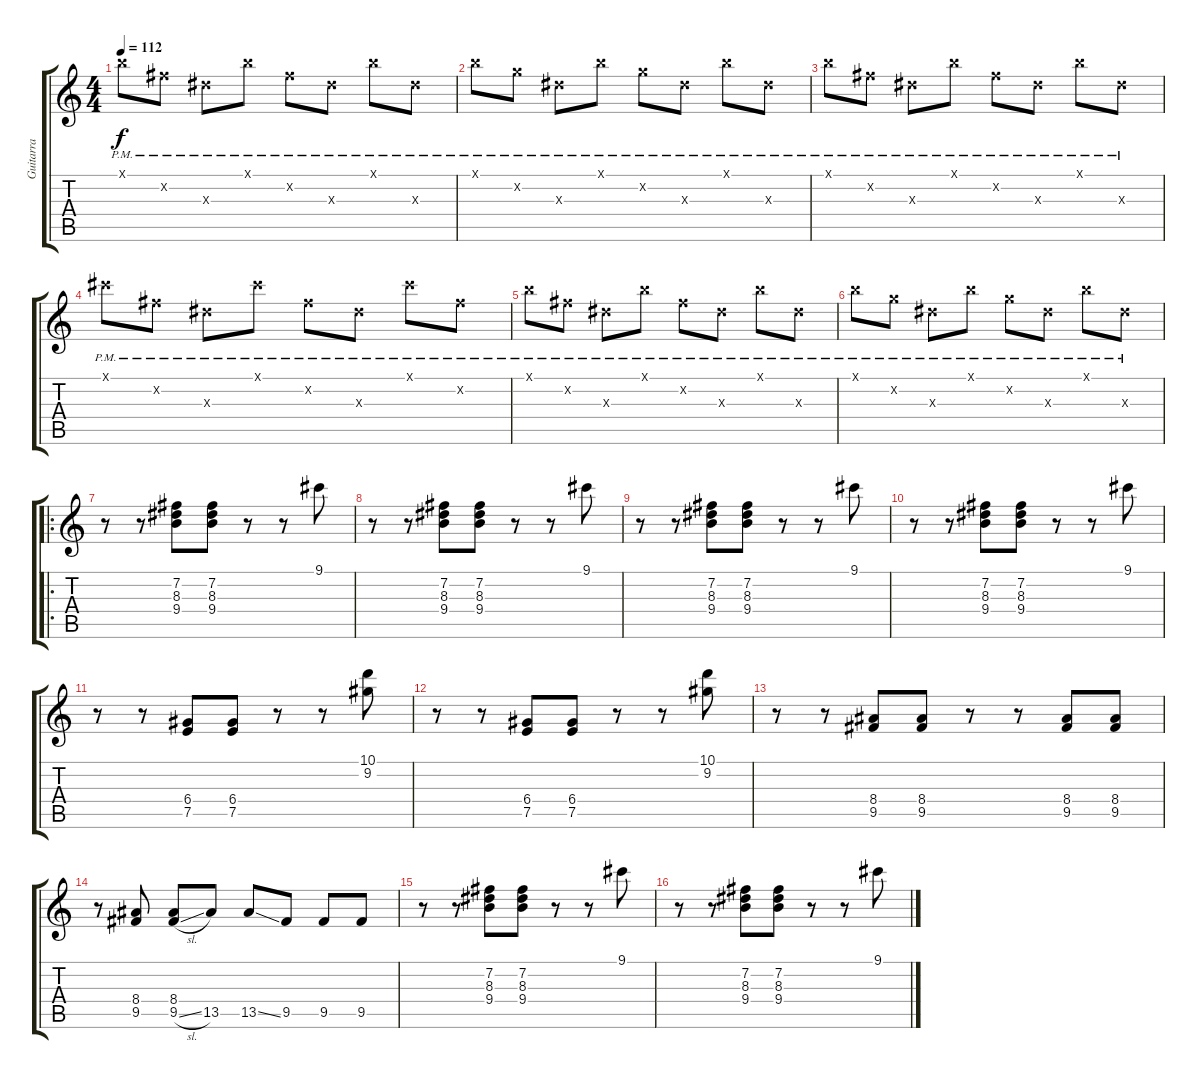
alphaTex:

\track ("Guitarra" "Guitarra") {instrument distortionguitar}
\staff {score tabs}
\tuning (E4 B3 G3 D3 A2 E2) {hide}
\ts (4 4)
\tempo 112
\clef g2
\ks c
7.1{pm x}.8{dy f} 7.2{pm x}.8 8.3{pm x}.8 7.1{pm x}.8 7.2{pm x}.8 8.3{pm x}.8 7.1{pm x}.8 8.3{pm x}.8 |
7.1{pm x}.8 8.2{pm x}.8 8.3{pm x}.8 7.1{pm x}.8 8.2{pm x}.8 8.3{pm x}.8 7.1{pm x}.8 8.3{pm x}.8 |
7.1{pm x}.8 7.2{pm x}.8 8.3{pm x}.8 7.1{pm x}.8 7.2{pm x}.8 8.3{pm x}.8 7.1{pm x}.8 8.3{pm x}.8 |
9.1{pm x}.8 7.2{pm x}.8 8.3{pm x}.8 9.1{pm x}.8 7.2{pm x}.8 8.3{pm x}.8 9.1{pm x}.8 7.2{pm x}.8 |
7.1{pm x}.8 7.2{pm x}.8 8.3{pm x}.8 7.1{pm x}.8 7.2{pm x}.8 8.3{pm x}.8 7.1{pm x}.8 8.3{pm x}.8 |
7.1{pm x}.8 8.2{pm x}.8 8.3{pm x}.8 7.1{pm x}.8 8.2{pm x}.8 8.3{pm x}.8 7.1{pm x}.8 8.3{pm x}.8 |
\ro
r.8 r.8 (7.2 8.3 9.4).8 (7.2 8.3 9.4).8 r.8 r.8 9.1.8 |
r.8 r.8 (7.2 8.3 9.4).8 (7.2 8.3 9.4).8 r.8 r.8 9.1.8 |
r.8 r.8 (7.2 8.3 9.4).8 (7.2 8.3 9.4).8 r.8 r.8 9.1.8 |
r.8 r.8 (7.2 8.3 9.4).8 (7.2 8.3 9.4).8 r.8 r.8 9.1.8 |
r.8 r.8 (6.4 7.5).8 (6.4 7.5).8 r.8 r.8 (10.1 9.2).8 |
r.8 r.8 (6.4 7.5).8 (6.4 7.5).8 r.8 r.8 (10.1 9.2).8 |
r.8 r.8 (8.4 9.5).8 (8.4 9.5).8 r.8 r.8 (8.4 9.5).8 (8.4 9.5).8 |
r.8 (8.4 9.5).8 (8.4 9.5{sl}).8 13.5.8 13.5{ss}.8 9.5.8 9.5.8 9.5.8 |
r.8 r.8 (7.2 8.3 9.4).8 (7.2 8.3 9.4).8 r.8 r.8 9.1.8 |
r.8 r.8 (7.2 8.3 9.4).8 (7.2 8.3 9.4).8 r.8 r.8 9.1.8
